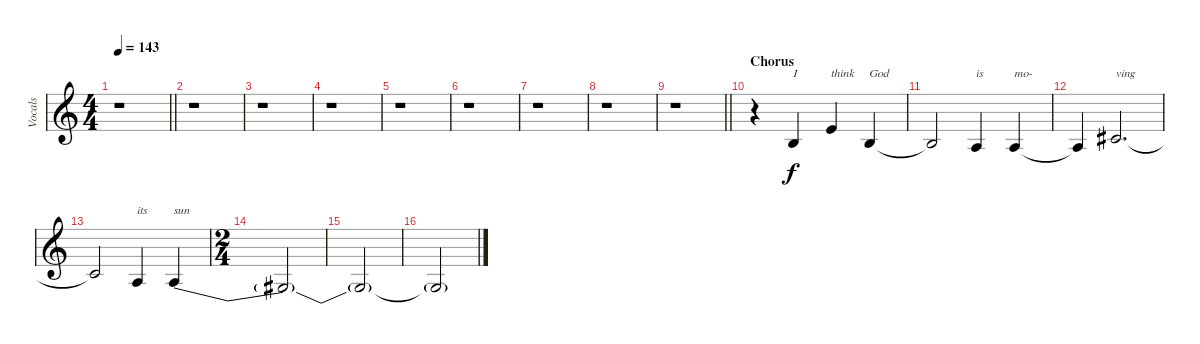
\track ("Vocals" "Vocals") {instrument choiraahs}
\staff {score}
\tuning (Eb4 Bb3 Gb3 Db3 Ab2 Db2) {hide}
\ts (4 4)
\tempo 143
\clef g2
\barLineRight lightlight
\ks c
r.1{dy f} |
r.1 |
r.1 |
r.1 |
r.1 |
r.1 |
r.1 |
r.1 |
\barLineRight lightlight
r.1 |
\section ("" "Chorus")
r.4 5.3.4{txt "I"} 6.2.4{txt "think"} 5.3.4{txt "God"} |
5.3{t}.2 8.4.4{txt "is"} 8.4.4{txt "mo-"} |
8.4{t}.4 7.3.2{d txt "ving"} |
7.3{t}.2 8.4.4{txt "its"} 7.4{be (custom 0 2 15 2 17 0 60 0)}.4{txt "sun"} |
\ts (2 4)
7.4{t}.2 |
7.4{t}.2 |
7.4{t}.2
